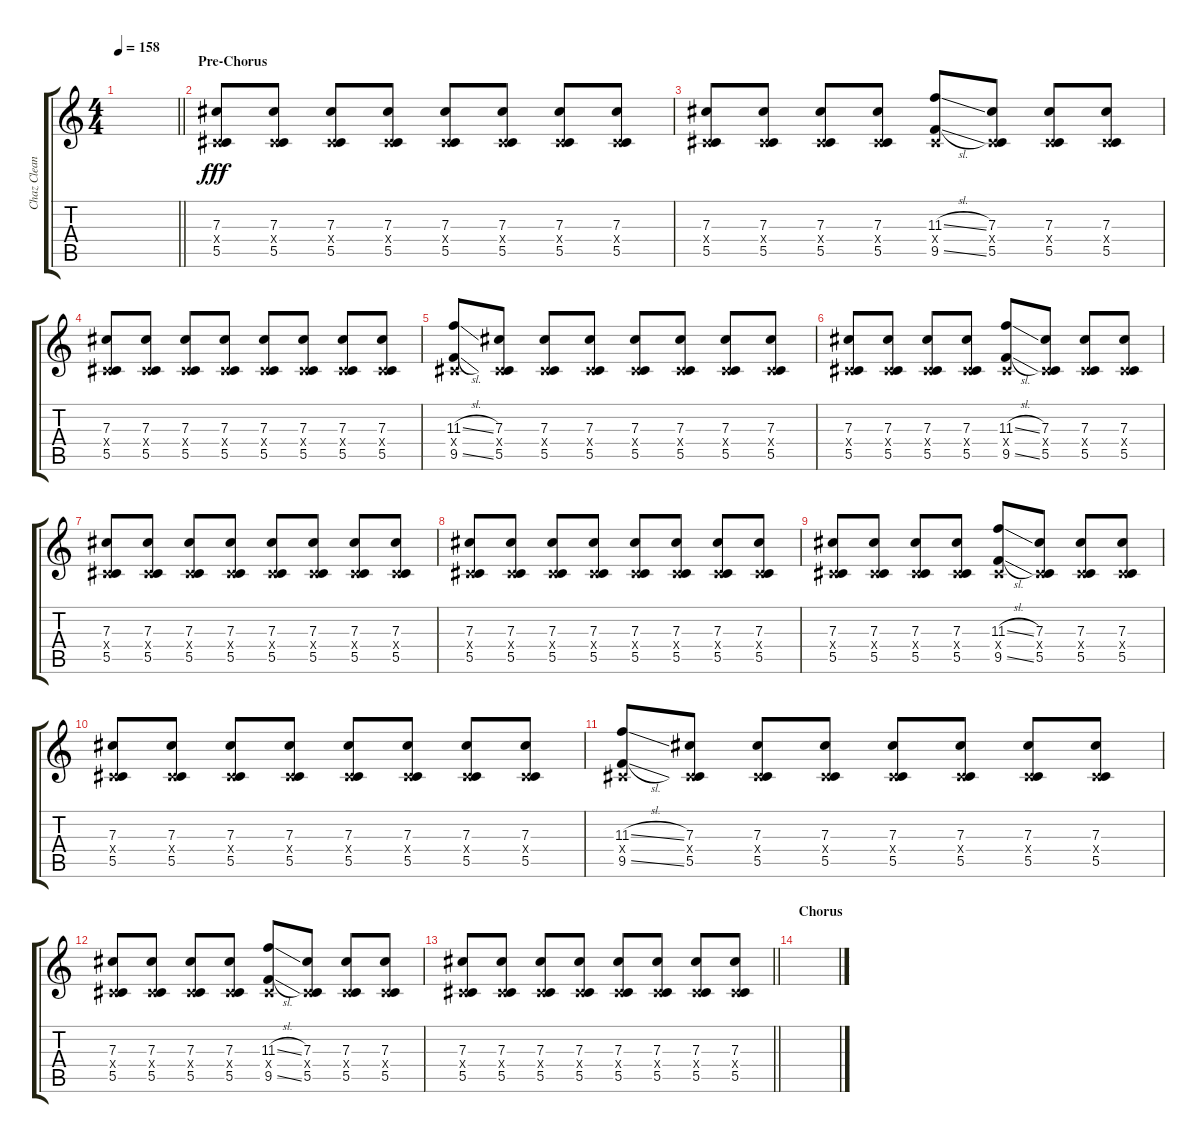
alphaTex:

\track ("Chaz Clean" "Chaz Clean") {instrument electricguitarjazz}
\staff {score tabs}
\tuning (Eb4 Bb3 Gb3 Db3 Ab2 Db2) {hide}
\ts (4 4)
\tempo 158
\clef g2
\barLineRight lightlight
\ks c
|
\section ("" "Pre-Chorus")
(7.3 0.4{x} 5.5).8{dy fff} (7.3 0.4{x} 5.5).8 (7.3 0.4{x} 5.5).8 (7.3 0.4{x} 5.5).8 (7.3 0.4{x} 5.5).8 (7.3 0.4{x} 5.5).8 (7.3 0.4{x} 5.5).8 (7.3 0.4{x} 5.5).8 |
(7.3 0.4{x} 5.5).8 (7.3 0.4{x} 5.5).8 (7.3 0.4{x} 5.5).8 (7.3 0.4{x} 5.5).8 (11.3{sl} 0.4{x} 9.5{sl}).8 (7.3 0.4{x} 5.5).8 (7.3 0.4{x} 5.5).8 (7.3 0.4{x} 5.5).8 |
(7.3 0.4{x} 5.5).8 (7.3 0.4{x} 5.5).8 (7.3 0.4{x} 5.5).8 (7.3 0.4{x} 5.5).8 (7.3 0.4{x} 5.5).8 (7.3 0.4{x} 5.5).8 (7.3 0.4{x} 5.5).8 (7.3 0.4{x} 5.5).8 |
(11.3{sl} 0.4{x} 9.5{sl}).8 (7.3 0.4{x} 5.5).8 (7.3 0.4{x} 5.5).8 (7.3 0.4{x} 5.5).8 (7.3 0.4{x} 5.5).8 (7.3 0.4{x} 5.5).8 (7.3 0.4{x} 5.5).8 (7.3 0.4{x} 5.5).8 |
(7.3 0.4{x} 5.5).8 (7.3 0.4{x} 5.5).8 (7.3 0.4{x} 5.5).8 (7.3 0.4{x} 5.5).8 (11.3{sl} 0.4{x} 9.5{sl}).8 (7.3 0.4{x} 5.5).8 (7.3 0.4{x} 5.5).8 (7.3 0.4{x} 5.5).8 |
(7.3 0.4{x} 5.5).8 (7.3 0.4{x} 5.5).8 (7.3 0.4{x} 5.5).8 (7.3 0.4{x} 5.5).8 (7.3 0.4{x} 5.5).8 (7.3 0.4{x} 5.5).8 (7.3 0.4{x} 5.5).8 (7.3 0.4{x} 5.5).8 |
(7.3 0.4{x} 5.5).8 (7.3 0.4{x} 5.5).8 (7.3 0.4{x} 5.5).8 (7.3 0.4{x} 5.5).8 (7.3 0.4{x} 5.5).8 (7.3 0.4{x} 5.5).8 (7.3 0.4{x} 5.5).8 (7.3 0.4{x} 5.5).8 |
(7.3 0.4{x} 5.5).8 (7.3 0.4{x} 5.5).8 (7.3 0.4{x} 5.5).8 (7.3 0.4{x} 5.5).8 (11.3{sl} 0.4{x} 9.5{sl}).8 (7.3 0.4{x} 5.5).8 (7.3 0.4{x} 5.5).8 (7.3 0.4{x} 5.5).8 |
(7.3 0.4{x} 5.5).8 (7.3 0.4{x} 5.5).8 (7.3 0.4{x} 5.5).8 (7.3 0.4{x} 5.5).8 (7.3 0.4{x} 5.5).8 (7.3 0.4{x} 5.5).8 (7.3 0.4{x} 5.5).8 (7.3 0.4{x} 5.5).8 |
(11.3{sl} 0.4{x} 9.5{sl}).8 (7.3 0.4{x} 5.5).8 (7.3 0.4{x} 5.5).8 (7.3 0.4{x} 5.5).8 (7.3 0.4{x} 5.5).8 (7.3 0.4{x} 5.5).8 (7.3 0.4{x} 5.5).8 (7.3 0.4{x} 5.5).8 |
(7.3 0.4{x} 5.5).8 (7.3 0.4{x} 5.5).8 (7.3 0.4{x} 5.5).8 (7.3 0.4{x} 5.5).8 (11.3{sl} 0.4{x} 9.5{sl}).8 (7.3 0.4{x} 5.5).8 (7.3 0.4{x} 5.5).8 (7.3 0.4{x} 5.5).8 |
\barLineRight lightlight
(7.3 0.4{x} 5.5).8 (7.3 0.4{x} 5.5).8 (7.3 0.4{x} 5.5).8 (7.3 0.4{x} 5.5).8 (7.3 0.4{x} 5.5).8 (7.3 0.4{x} 5.5).8 (7.3 0.4{x} 5.5).8 (7.3 0.4{x} 5.5).8 |
\section ("" "Chorus")
